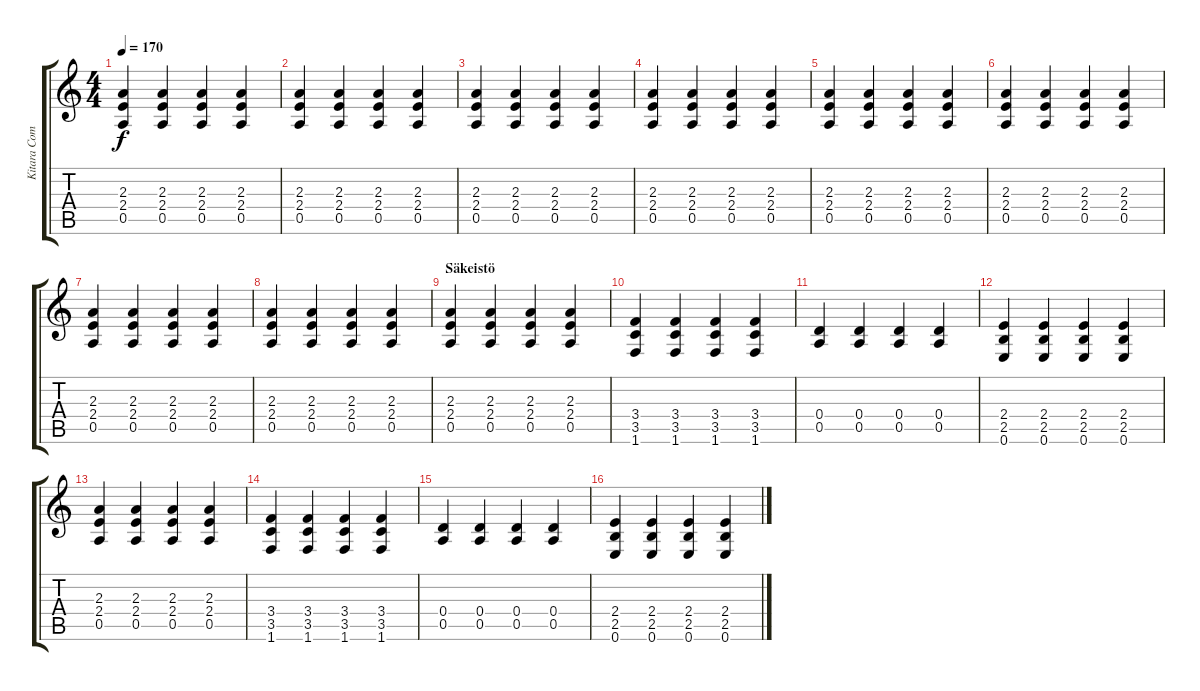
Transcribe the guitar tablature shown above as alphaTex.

\track ("Kitara Comp" "Kitara Com") {instrument electricguitarmuted}
\staff {score tabs}
\tuning (E4 B3 G3 D3 A2 E2) {hide}
\ts (4 4)
\tempo 170
\clef g2
\ks c
(2.3 2.4 0.5).4{dy f} (2.3 2.4 0.5).4 (2.3 2.4 0.5).4 (2.3 2.4 0.5).4 |
(2.3 2.4 0.5).4 (2.3 2.4 0.5).4 (2.3 2.4 0.5).4 (2.3 2.4 0.5).4 |
(2.3 2.4 0.5).4 (2.3 2.4 0.5).4 (2.3 2.4 0.5).4 (2.3 2.4 0.5).4 |
(2.3 2.4 0.5).4 (2.3 2.4 0.5).4 (2.3 2.4 0.5).4 (2.3 2.4 0.5).4 |
(2.3 2.4 0.5).4 (2.3 2.4 0.5).4 (2.3 2.4 0.5).4 (2.3 2.4 0.5).4 |
(2.3 2.4 0.5).4 (2.3 2.4 0.5).4 (2.3 2.4 0.5).4 (2.3 2.4 0.5).4 |
(2.3 2.4 0.5).4 (2.3 2.4 0.5).4 (2.3 2.4 0.5).4 (2.3 2.4 0.5).4 |
(2.3 2.4 0.5).4 (2.3 2.4 0.5).4 (2.3 2.4 0.5).4 (2.3 2.4 0.5).4 |
\section ("" "Säkeistö")
(2.3 2.4 0.5).4 (2.3 2.4 0.5).4 (2.3 2.4 0.5).4 (2.3 2.4 0.5).4 |
(3.4 3.5 1.6).4 (3.4 3.5 1.6).4 (3.4 3.5 1.6).4 (3.4 3.5 1.6).4 |
(0.4 0.5).4 (0.4 0.5).4 (0.4 0.5).4 (0.4 0.5).4 |
(2.4 2.5 0.6).4 (2.4 2.5 0.6).4 (2.4 2.5 0.6).4 (2.4 2.5 0.6).4 |
(2.3 2.4 0.5).4 (2.3 2.4 0.5).4 (2.3 2.4 0.5).4 (2.3 2.4 0.5).4 |
(3.4 3.5 1.6).4 (3.4 3.5 1.6).4 (3.4 3.5 1.6).4 (3.4 3.5 1.6).4 |
(0.4 0.5).4 (0.4 0.5).4 (0.4 0.5).4 (0.4 0.5).4 |
(2.4 2.5 0.6).4 (2.4 2.5 0.6).4 (2.4 2.5 0.6).4 (2.4 2.5 0.6).4
